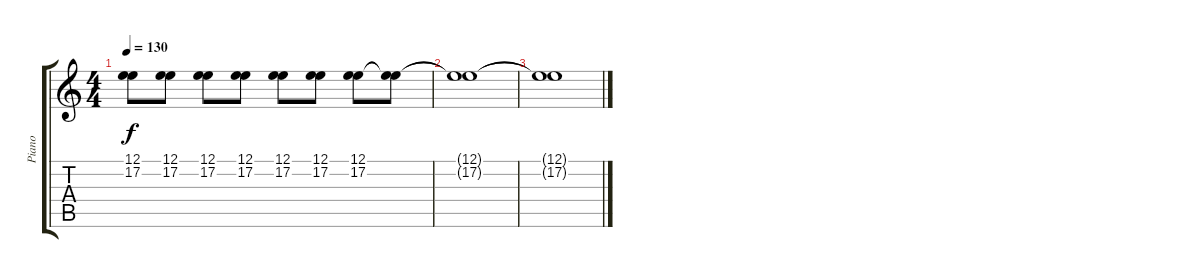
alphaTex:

\track ("Piano" "Piano") {instrument acousticgrandpiano}
\staff {score tabs}
\tuning (E4 B3 G3 D3 A2 E2) {hide}
\ts (4 4)
\tempo 130
\clef g2
\ks c
(12.1 17.2).8{dy f} (12.1 17.2).8 (12.1 17.2).8 (12.1 17.2).8 (12.1 17.2).8 (12.1 17.2).8 (12.1 17.2).8 (12.1{t} 17.2{t}).8 |
(12.1{t} 17.2{t}).1 |
(12.1{t} 17.2{t}).1
